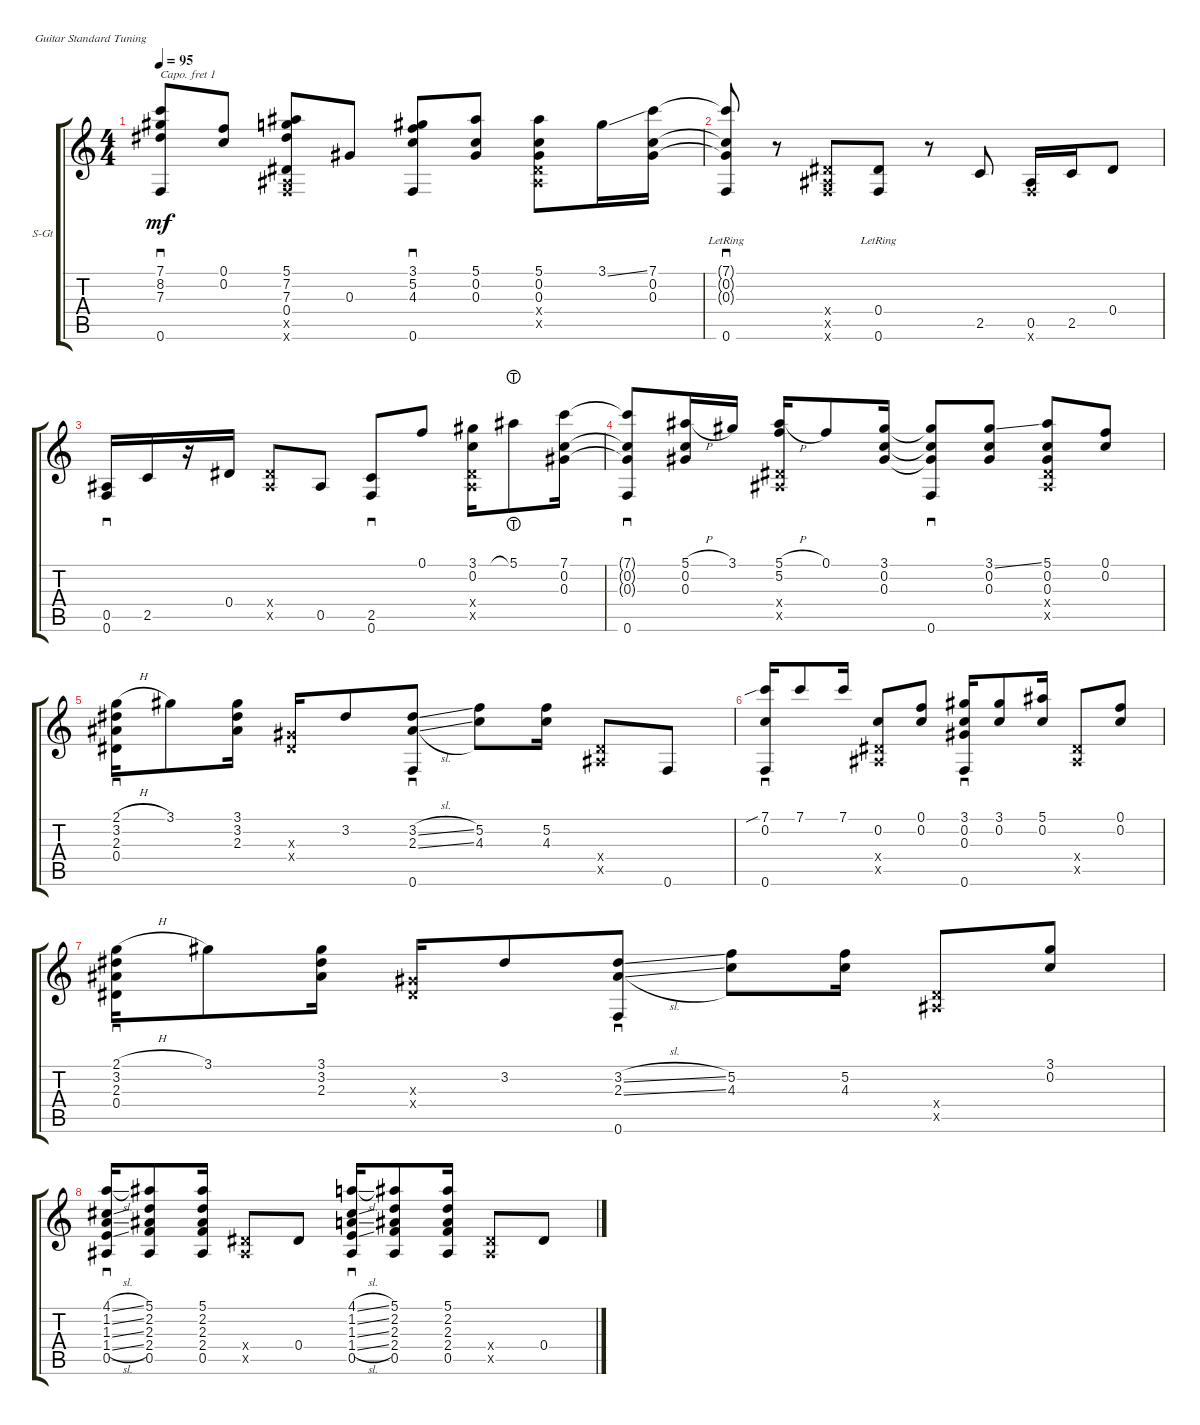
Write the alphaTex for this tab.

\defaultSystemsLayout 4
\bracketExtendMode groupsimilarinstruments
\firstSystemTrackNameOrientation horizontal
\otherSystemsTrackNameOrientation horizontal
\track ("Steel Guitar" "S-Gt") {instrument acousticguitarsteel}
\staff {score tabs}
\capo 1
\tuning (E4 B3 G3 D3 A2 E2)
\ts (4 4)
\tempo 95
\clef g2
\ks c
(7.1 8.2 7.3 0.6).8{sd dy mf} (0.1 0.2).8 (0.4 7.3 7.2 5.1 0.5{x} 0.6{x}).8 0.3.8 (3.1 5.2 4.3 0.6).8{sd} (5.1 0.2 0.3).8 (5.1 0.2 0.3 0.4{x} 0.5{x}).8 3.1{ss}.16 (7.1 0.2 0.3).16 |
(0.6{lr} 7.1{t} 0.2{t} 0.3{t}).8{sd} r.8 (0.5{x} 0.4{x} 0.6{x}).8 (0.6{lr} 0.4).8 r.8 2.5.8 (0.5 0.6{x}).16 2.5.16 0.4.8 |
(0.6 0.5).16{sd} 2.5.16 r.16 0.4.16 (0.4{x} 0.5{x}).8 0.5.8 (0.6 2.5).8{sd} 0.1.8 (3.1 0.2 0.4{x} 0.5{x}).16 5.1{lht}.8 (7.1 0.2 0.3).16 |
(0.6 7.1{t} 0.2{t} 0.3{t}).8{sd} (5.1{h} 0.2 0.3).16 3.1.16 (5.1{h} 5.2 0.5{x} 0.4{x}).16 0.1.8 (3.1 0.2 0.3).16 (0.6 3.1{t} 0.2{t} 0.3{t}).8{sd} (3.1{ss} 0.2 0.3).8 (5.1 0.2 0.3 0.5{x} 0.4{x}).8 (0.1 0.2).8 |
(0.4 2.3 3.2 2.1{h}).16{sd} 3.1.8 (3.1 3.2 2.3).16 (0.3{x} 0.4{x}).16 3.2.8 (3.2{sl} 2.3{sl} 0.6).8{sd} (5.2 4.3).8 (5.2 4.3).16 (0.4{x} 0.5{x}).8 0.6.8 |
(0.6 0.2 7.1{sib}).16{sd} 7.1.8 7.1.16 (0.5{x} 0.4{x} 0.2).8 (0.1 0.2).8 (3.1 0.2 0.3 0.6).16{sd} (3.1 0.2).8 (5.1 0.2).16 (0.5{x} 0.4{x}).8 (0.1 0.2).8 |
(0.4 2.3 3.2 2.1{h}).16{sd} 3.1.8 (3.1 3.2 2.3).16 (0.3{x} 0.4{x}).16 3.2.8 (3.2{sl} 2.3{sl} 0.6).8{sd} (5.2 4.3).8 (5.2 4.3).16 (0.4{x} 0.5{x}).8 (3.1 0.2).8 |
(0.5 1.4{sl} 1.3{sl} 1.2{sl} 4.1{sl}).16{sd} (0.5 2.4 2.3 2.2 5.1).8 (5.1 2.2 2.3 2.4 0.5).16 (0.5{x} 0.4{x}).8 0.4.8 (0.5 1.4{sl} 1.3{sl} 1.2{sl} 4.1{sl}).16{sd} (0.5 2.4 2.3 2.2 5.1).8 (5.1 2.2 2.3 2.4 0.5).16 (0.5{x} 0.4{x}).8 0.4.8
